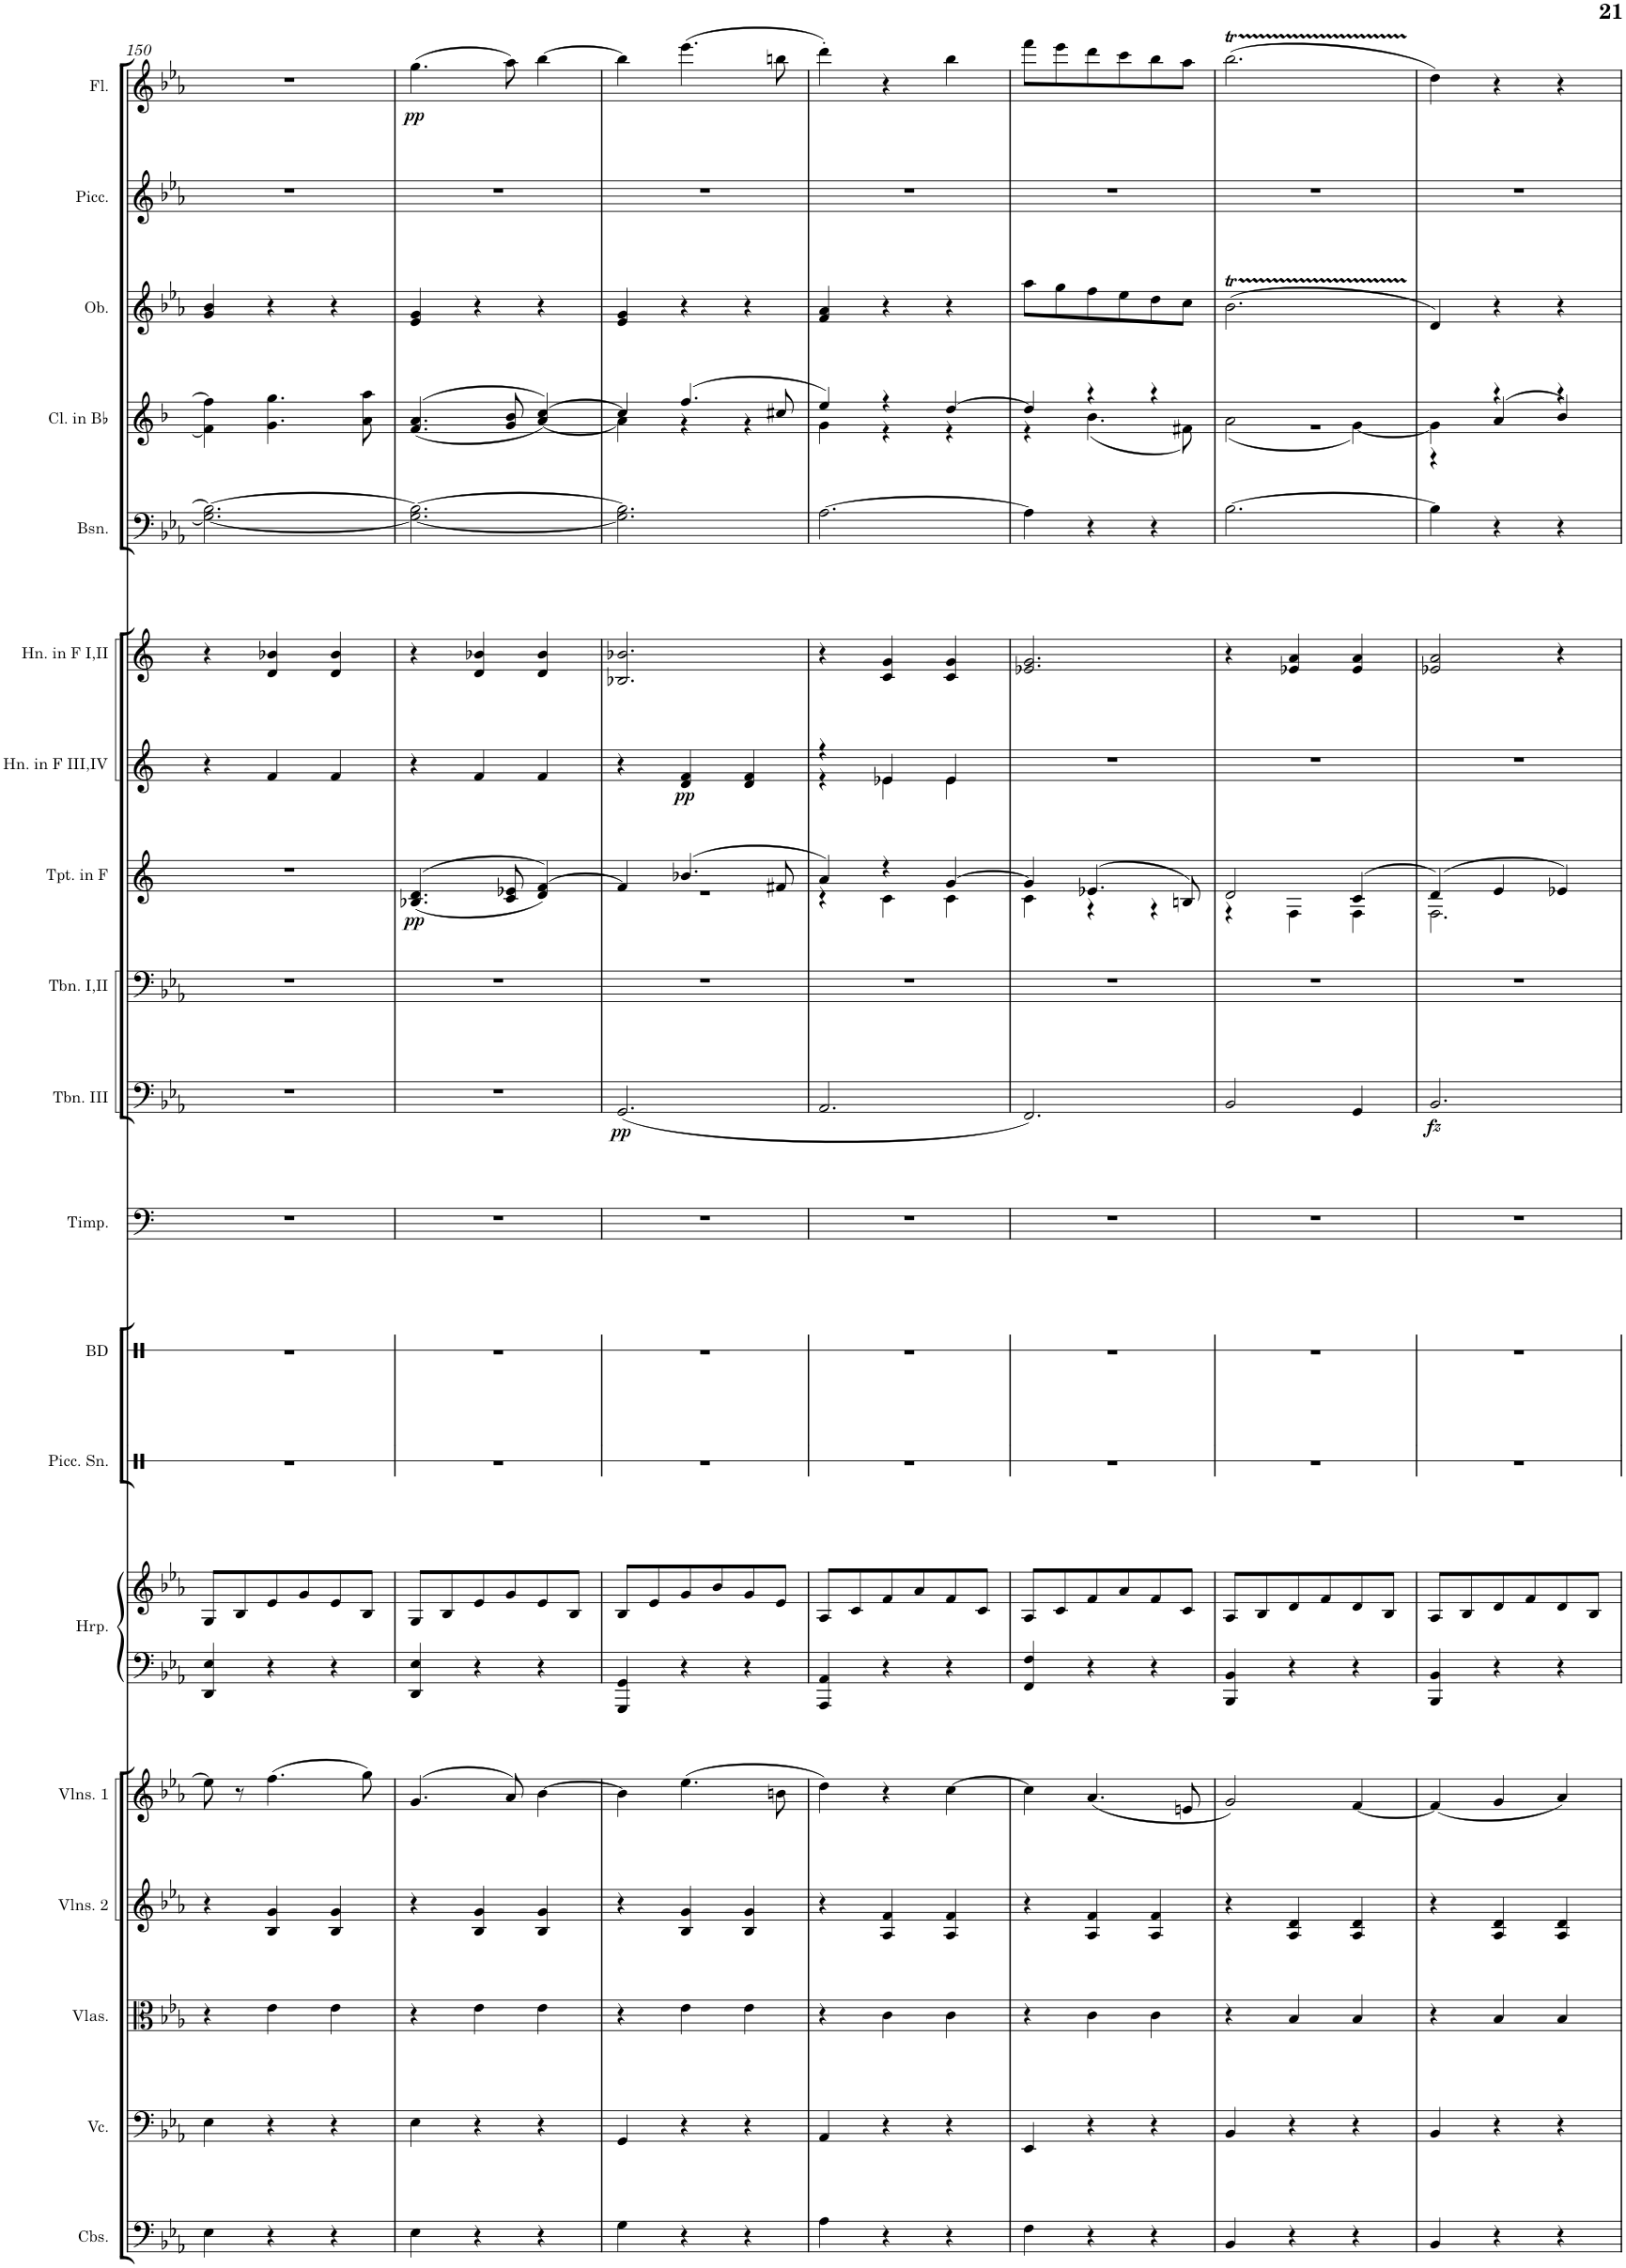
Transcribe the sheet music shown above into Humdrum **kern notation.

**kern	**kern	**kern	**kern	**kern	**kern	**kern	**kern	**kern	**kern	**kern	**dynam	**kern	**kern	**dynam	**kern	**dynam	**kern	**kern	**kern	**kern	**kern	**kern	**dynam
*part19	*part18	*part17	*part16	*part15	*part14	*part14	*part13	*part12	*part11	*part10	*part10	*part9	*part8	*part8	*part7	*part7	*part6	*part5	*part4	*part3	*part2	*part1	*part1
*staff20	*staff19	*staff18	*staff17	*staff16	*staff15	*staff14	*staff13	*staff12	*staff11	*staff10	*staff10	*staff9	*staff8	*staff8	*staff7	*staff7	*staff6	*staff5	*staff4	*staff3	*staff2	*staff1	*staff1
*I"Contrabasses	*I"Violoncello	*I"Violas	*I"Violins 2	*I"Violins 1	*I"Harp	*	*I"Piccolo Snare	*I"Bass Drum	*I"Timpani	*I"Trombone III	*	*I"Trombone I,II	*I"Trumpet in F	*	*I"Horn in F III, IV	*	*I"Horn in F I, II	*I"Bassoon	*I"Clarinet in Bb	*I"Oboe	*I"Piccolo	*I"Flute	*
*I'Cbs.	*I'Vc.	*I'Vlas.	*I'Vlns. 2	*I'Vlns. 1	*I'Hrp.	*	*I'Picc. Sn.	*I'BD	*I'Timp.	*I'Tbn. III	*	*I'Tbn. I,II	*I'Tpt. in F	*	*I'Hn. in F III,IV	*	*I'Hn. in F I,II	*I'Bsn.	*I'Cl. in Bb	*I'Ob.	*I'Picc.	*I'Fl.	*
!!LO:PB:g=z
*clefF4	*clefF4	*clefC3	*clefG2	*clefG2	*clefF4	*clefG2	*clefX	*clefX	*clefF4	*clefF4	*	*clefF4	*clefG2	*	*clefG2	*	*clefG2	*clefF4	*clefG2	*clefG2	*clefG2	*clefG2	*
*Trd7c12	*	*	*	*	*	*	*	*	*	*	*	*	*Trd-3c-5	*	*Trd4c7	*	*Trd4c7	*	*Trd1c2	*	*Trd-7c-12	*	*
*k[b-e-a-]	*k[b-e-a-]	*k[b-e-a-]	*k[b-e-a-]	*k[b-e-a-]	*k[b-e-a-]	*k[b-e-a-]	*k[]	*k[]	*k[]	*k[b-e-a-]	*	*k[b-e-a-]	*k[]	*	*k[]	*	*k[]	*k[b-e-a-]	*k[b-]	*k[b-e-a-]	*k[b-e-a-]	*k[b-e-a-]	*
*M3/4	*M3/4	*M3/4	*M3/4	*M3/4	*M3/4	*M3/4	*M3/4	*M3/4	*M3/4	*M3/4	*	*M3/4	*M3/4	*	*M3/4	*	*M3/4	*M3/4	*M3/4	*M3/4	*M3/4	*M3/4	*
=150	=150	=150	=150	=150	=150	=150	=150	=150	=150	=150	=150	=150	=150	=150	=150	=150	=150	=150	=150	=150	=150	=150	=150
4E-\	4E-\	4r	4r	8ee-\]	4DD/ 4E-/	8G/L	2.r	2.r	2.r	2.r	.	2.r	2.r	.	4r	.	4r	2.G\_ 2.B-\_	4f\] 4ff\]	4g/ 4b-/	2.r	2.r	.
.	.	.	.	8r	.	8B-/	.	.	.	.	.	.	.	.	.	.	.	.	.	.	.	.	.
4r	4r	4e-\	4B-/ 4g/	(4.ff\	4r	8e-/	.	.	.	.	.	.	.	.	4f/	.	4d/ 4b-X/	.	4.g\ 4.gg\	4r	.	.	.
.	.	.	.	.	.	8g/	.	.	.	.	.	.	.	.	.	.	.	.	.	.	.	.	.
4r	4r	4e-\	4B-/ 4g/	.	4r	8e-/	.	.	.	.	.	.	.	.	4f/	.	4d/ 4b-/	.	.	4r	.	.	.
.	.	.	.	8gg\)	.	8B-/J	.	.	.	.	.	.	.	.	.	.	.	.	8a\ 8aa\	.	.	.	.
=151	=151	=151	=151	=151	=151	=151	=151	=151	=151	=151	=151	=151	=151	=151	=151	=151	=151	=151	=151	=151	=151	=151	=151
!	!	!	!	!	!	!	!	!	!	!	!	!	!	!LO:DY:b	!	!	!	!	!	!	!	!	!LO:DY:b
4E-\	4E-\	4r	4r	(>4.g/	4DD/ 4E-/	8G/L	2.r	2.r	2.r	2.r	.	2.r	((>4.B-X/ 4.d/	pp	4r	.	4r	2.G\_ 2.B-\_	(>(4.f/ 4.a/	4e-/ 4g/	2.r	(4.gg\	pp
.	.	.	.	.	.	8B-/	.	.	.	.	.	.	.	.	.	.	.	.	.	.	.	.	.
4r	4r	4e-\	4B-/ 4g/	.	4r	8e-/	.	.	.	.	.	.	.	.	4f/	.	4d/ 4b-X/	.	.	4r	.	.	.
.	.	.	.	8a-/)	.	8g/	.	.	.	.	.	.	8c/ 8e-X/	.	.	.	.	.	8g/ 8b-/	.	.	8aa-\)	.
4r	4r	4e-\	4B-/ 4g/	[4b-\	4r	8e-/	.	.	.	.	.	.	4d/ [4f/))	.	4f/	.	4d/ 4b-/	.	[4a/ [4cc/))	4r	.	[4bb-\	.
.	.	.	.	.	.	8B-/J	.	.	.	.	.	.	.	.	.	.	.	.	.	.	.	.	.
=152	=152	=152	=152	=152	=152	=152	=152	=152	=152	=152	=152	=152	=152	=152	=152	=152	=152	=152	=152	=152	=152	=152	=152
*	*	*	*	*	*	*	*	*	*	*	*	*	*^	*	*	*	*	*	*^	*	*	*	*
!	!	!	!	!	!	!	!	!	!	!	!LO:DY:b	!	!	!	!	!	!	!	!	!	!	!	!	!	!
4G\	4GG/	4r	4r	4b-\]	4GGG/ 4GG/	8B-/L	2.r	2.r	2.r	(2.GG/	pp	2.r	4f/]	2.r	.	4r	.	2.B-X/ 2.b-X/	2.G\] 2.B-\]	4cc/]	4a\]	4e-/ 4g/	2.r	4bb-\]	.
.	.	.	.	.	.	8e-/	.	.	.	.	.	.	.	.	.	.	.	.	.	.	.	.	.	.	.
!	!	!	!	!	!	!	!	!	!	!	!	!	!	!	!	!	!LO:DY:b	!	!	!	!	!	!	!	!
4r	4r	4e-\	4B-/ 4g/	(4.ee-\	4r	8g/	.	.	.	.	.	.	(4.b-X/	.	.	4d/ 4f/	pp	.	.	(4.ff/	4r	4r	.	(4.eee-\	.
.	.	.	.	.	.	8b-/	.	.	.	.	.	.	.	.	.	.	.	.	.	.	.	.	.	.	.
4r	4r	4e-\	4B-/ 4g/	.	4r	8g/	.	.	.	.	.	.	.	.	.	4d/ 4f/	.	.	.	.	4r	4r	.	.	.
.	.	.	.	8bn\	.	8e-/J	.	.	.	.	.	.	8f#X/	.	.	.	.	.	.	8cc#X/	.	.	.	8bbn\	.
=153	=153	=153	=153	=153	=153	=153	=153	=153	=153	=153	=153	=153	=153	=153	=153	=153	=153	=153	=153	=153	=153	=153	=153	=153	=153
*	*	*	*	*	*	*	*	*	*	*	*	*	*	*	*	*^	*	*	*	*	*	*	*	*	*
4A-\	4AA-/	4r	4r	4dd\)	4AAA-/ 4AA-/	8A-/L	2.r	2.r	2.r	2.AA-/	.	2.r	4a/)	4r	.	4r	4r	.	4r	[2.A-\	4ee/)	4g\	4f/ 4a-/	2.r	4ddd'\)	.
.	.	.	.	.	.	8c/	.	.	.	.	.	.	.	.	.	.	.	.	.	.	.	.	.	.	.	.
4r	4r	4c\	4A-/ 4f/	4r	4r	8f/	.	.	.	.	.	.	4r	4c\	.	4e-X/	4e-\	.	4c/ 4g/	.	4r	4r	4r	.	4r	.
.	.	.	.	.	.	8a-/	.	.	.	.	.	.	.	.	.	.	.	.	.	.	.	.	.	.	.	.
4r	4r	4c\	4A-/ 4f/	[4cc\	4r	8f/	.	.	.	.	.	.	[4g/	4c\	.	4e-/	4e-\	.	4c/ 4g/	.	[4dd/	4r	4r	.	4bb-\	.
.	.	.	.	.	.	8c/J	.	.	.	.	.	.	.	.	.	.	.	.	.	.	.	.	.	.	.	.
*	*	*	*	*	*	*	*	*	*	*	*	*	*	*	*	*v	*v	*	*	*	*	*	*	*	*	*
=154	=154	=154	=154	=154	=154	=154	=154	=154	=154	=154	=154	=154	=154	=154	=154	=154	=154	=154	=154	=154	=154	=154	=154	=154	=154
4F\	4EE-/	4r	4r	4cc\]	4FF/ 4F/	8A-/L	2.r	2.r	2.r	2.FF/)	.	2.r	4g/]	4c\	.	2.r	.	2.e-X/ 2.g/	4A-\]	4dd/]	4r	8aa-\L	2.r	8fff\L	.
.	.	.	.	.	.	8c/	.	.	.	.	.	.	.	.	.	.	.	.	.	.	.	8gg\	.	8eee-\	.
4r	4r	4c\	4A-/ 4f/	(4.a-/	4r	8f/	.	.	.	.	.	.	(4.e-X/	4r	.	.	.	.	4r	4r	(4.b-\	8ff\	.	8ddd\	.
.	.	.	.	.	.	8a-/	.	.	.	.	.	.	.	.	.	.	.	.	.	.	.	8ee-\	.	8ccc\	.
4r	4r	4c\	4A-/ 4f/	.	4r	8f/	.	.	.	.	.	.	.	4r	.	.	.	.	4r	4r	.	8dd\	.	8bb-\	.
.	.	.	.	8en/	.	8c/J	.	.	.	.	.	.	8Bn/)	.	.	.	.	.	.	.	8f#X\)	8cc\J	.	8aa-\J	.
=155	=155	=155	=155	=155	=155	=155	=155	=155	=155	=155	=155	=155	=155	=155	=155	=155	=155	=155	=155	=155	=155	=155	=155	=155	=155
4BB-/	4BB-/	4r	4r	2g/)	4BBB-/ 4BB-/	8A-/L	2.r	2.r	2.r	2BB-/	.	2.r	2d/	4r	.	2.r	.	4r	[2.B-\	(<2a\	2.r	(2.b-T\	2.r	(2.bb-T\	.
.	.	.	.	.	.	8B-/	.	.	.	.	.	.	.	.	.	.	.	.	.	.	.	.	.	.	.
4r	4r	4B-/	4A-/ 4d/	.	4r	8d/	.	.	.	.	.	.	.	4F\	.	.	.	4e-X/ 4a/	.	.	.	.	.	.	.
.	.	.	.	.	.	8f/	.	.	.	.	.	.	.	.	.	.	.	.	.	.	.	.	.	.	.
4r	4r	4B-/	4A-/ 4d/	[4f/	4r	8d/	.	.	.	4GG/	.	.	(4c/	4F\	.	.	.	4e-/ 4a/	.	[4g\)	.	.	.	.	.
.	.	.	.	.	.	8B-/J	.	.	.	.	.	.	.	.	.	.	.	.	.	.	.	.	.	.	.
=156	=156	=156	=156	=156	=156	=156	=156	=156	=156	=156	=156	=156	=156	=156	=156	=156	=156	=156	=156	=156	=156	=156	=156	=156	=156
!	!	!	!	!	!	!	!	!	!	!	!LO:DY:b	!	!	!	!	!	!	!	!	!	!	!	!	!	!
4BB-/	4BB-/	4r	4r	(4f/]	4BBB-/ 4BB-/	8A-/L	2.r	2.r	2.r	2.BB-/	fz	2.r	(4d/)	2.F\	.	2.r	.	2e-X/ 2a/	4B-\]	4g\]	4r	4d/)	2.r	4dd\)	.
.	.	.	.	.	.	8B-/	.	.	.	.	.	.	.	.	.	.	.	.	.	.	.	.	.	.	.
4r	4r	4B-/	4A-/ 4d/	4g/	4r	8d/	.	.	.	.	.	.	4e/	.	.	.	.	.	4r	4r	(>4a/	4r	.	4r	.
.	.	.	.	.	.	8f/	.	.	.	.	.	.	.	.	.	.	.	.	.	.	.	.	.	.	.
4r	4r	4B-/	4A-/ 4d/	4a-/)	4r	8d/	.	.	.	.	.	.	4e-X/)	.	.	.	.	4r	4r	4r	4b-/)	4r	.	4r	.
.	.	.	.	.	.	8B-/J	.	.	.	.	.	.	.	.	.	.	.	.	.	.	.	.	.	.	.
*	*	*	*	*	*	*	*	*	*	*	*	*	*v	*v	*	*	*	*	*	*v	*v	*	*	*	*
=	=	=	=	=	=	=	=	=	=	=	=	=	=	=	=	=	=	=	=	=	=	=	=
*-	*-	*-	*-	*-	*-	*-	*-	*-	*-	*-	*-	*-	*-	*-	*-	*-	*-	*-	*-	*-	*-	*-	*-
